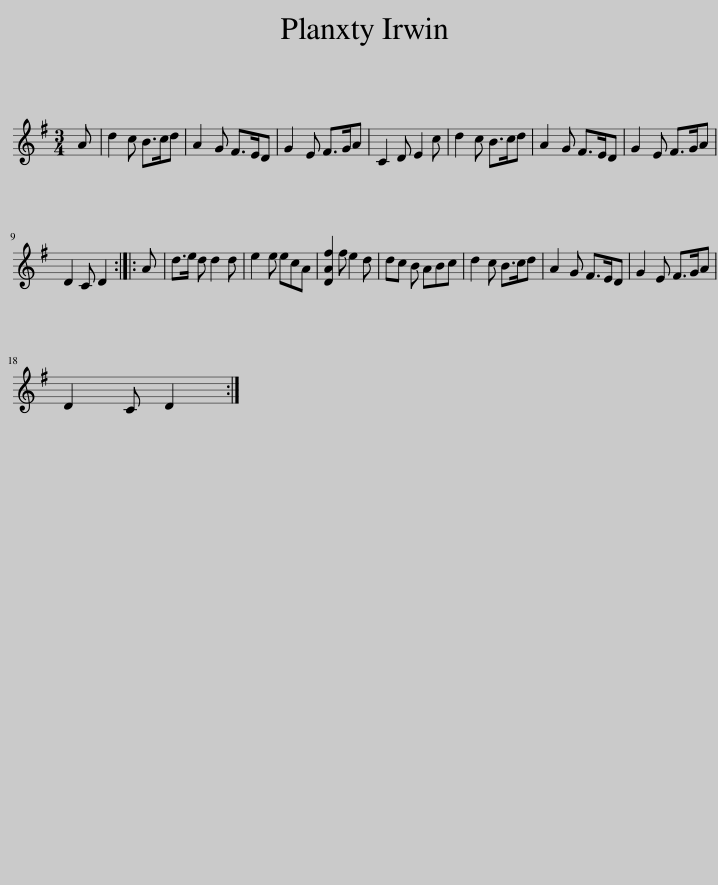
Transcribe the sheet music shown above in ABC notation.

X:1
L:1/8
M:3/4
I:linebreak $
K:G
V:1 treble
V:1
 A | d2 c B>cd | A2 G F>ED | G2 E F>GA | C2 D E2 c | %5
 d2 c B>cd | A2 G F>ED | G2 E F>GA |$ D2 C D2 :: A | %10
 d>e d d2 d | e2 e ecA | [DAf]2 f e2 d | dc B ABc | d2 c B>cd | %15
 A2 G F>ED | G2 E F>GA |$ D2 C D2 :| %18
